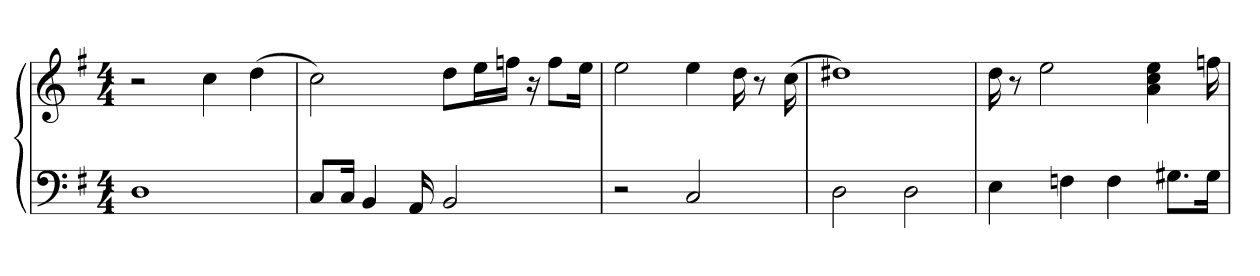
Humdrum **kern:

**kern	**kern
*part1	*part1
*staff2	*staff1
*clefF4	*clefG2
*k[f#]	*k[f#]
*M4/4	*M4/4
=1	=1
1D	2r
.	4cc
.	(4dd
=2	=2
8C/L	2cc)
16C/Jk	.
4BB	.
16AA	.
2BB	8dd\L
.	16ee\L
.	16ffn\JJ
.	16r
.	8ff\L
.	16ee\Jk
=3	=3
2r	2ee
2C	4ee
.	16dd
.	8r
.	(16cc
=4	=4
2D	1dd#X)
2D	.
=5	=5
4E	16dd
.	8r
.	2ee
4Fn	.
4F	.
.	4a 4cc 4ee
8.G#X\L	.
16G#\Jk	16ffn
=	=
*-	*-
